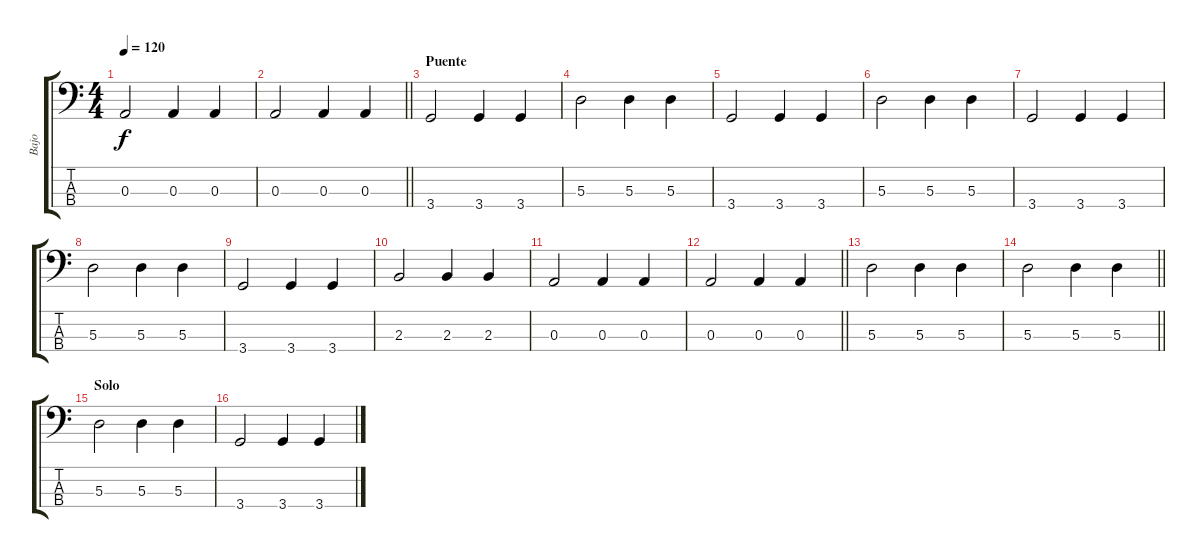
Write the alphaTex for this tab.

\track ("Bajo" "Bajo") {instrument electricbassfinger}
\staff {score tabs}
\tuning (G2 D2 A1 E1) {hide}
\ts (4 4)
\tempo 120
\clef f4
\ks c
0.3.2{dy f} 0.3.4 0.3.4 |
\barLineRight lightlight
0.3.2 0.3.4 0.3.4 |
\section ("" "Puente")
3.4.2 3.4.4 3.4.4 |
5.3.2 5.3.4 5.3.4 |
3.4.2 3.4.4 3.4.4 |
5.3.2 5.3.4 5.3.4 |
3.4.2 3.4.4 3.4.4 |
5.3.2 5.3.4 5.3.4 |
3.4.2 3.4.4 3.4.4 |
2.3.2 2.3.4 2.3.4 |
0.3.2 0.3.4 0.3.4 |
\barLineRight lightlight
0.3.2 0.3.4 0.3.4 |
5.3.2 5.3.4 5.3.4 |
\barLineRight lightlight
5.3.2 5.3.4 5.3.4 |
\section ("" "Solo")
5.3.2 5.3.4 5.3.4 |
3.4.2 3.4.4 3.4.4
